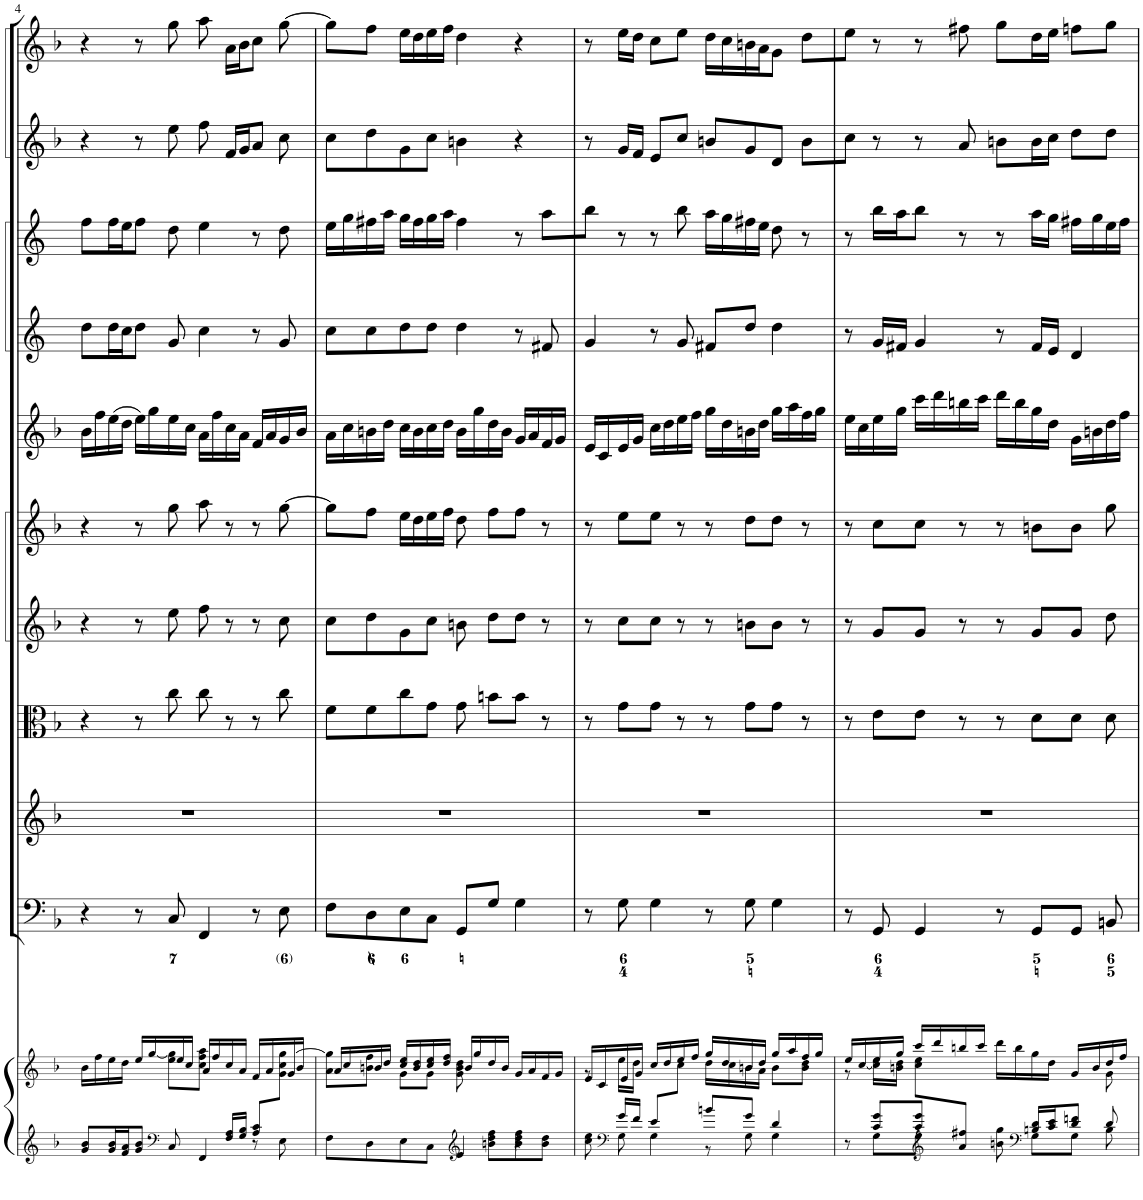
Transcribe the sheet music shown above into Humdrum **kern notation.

**kern	**kern	**kern	**kern	**kern	**kern	**kern	**kern	**kern	**kern	**kern	**kern
*part11	*part11	*part10	*part9	*part8	*part7	*part6	*part5	*part4	*part3	*part2	*part1
*staff12	*staff11	*staff10	*staff9	*staff8	*staff7	*staff6	*staff5	*staff4	*staff3	*staff2	*staff1
*I"Piano reduction	*	*I"Continuo	*I"Alto	*I"Viola	*I"Violino II	*I"Violino I	*I"Violino Solo	*I"Corno II	*I"Corno I	*I"Oboe II	*I"Oboe I
*I'Pno	*	*	*	*	*	*	*I'Vln	*	*	*I'Ob	*I'Ob
!!LO:PB:g=z
*clefG2	*clefG2	*clefF4	*clefG2	*clefC3	*clefG2	*clefG2	*clefG2	*clefG2	*clefG2	*clefG2	*clefG2
*	*	*	*	*	*	*	*	*Trd4c7	*Trd4c7	*	*
*k[b-]	*k[b-]	*k[b-]	*k[b-]	*k[b-]	*k[b-]	*k[b-]	*k[b-]	*k[]	*k[]	*k[b-]	*k[b-]
*M4/4	*M4/4	*M4/4	*M4/4	*M4/4	*M4/4	*M4/4	*M4/4	*M4/4	*M4/4	*M4/4	*M4/4
*met(c)	*met(c)	*met(c)	*met(c)	*met(c)	*met(c)	*met(c)	*met(c)	*met(c)	*met(c)	*met(c)	*met(c)
=4	=4	=4	=4	=4	=4	=4	=4	=4	=4	=4	=4
*^	*^	*	*	*	*	*	*	*	*	*	*
8ryy	8g/ 8b-/L	16b-\LL	4ryy	4r	1r	4r	4r	4r	16b-\LL	8dd\L	8ff\L	4r	4r
.	.	16ff\	.	.	.	.	.	.	16ff\	.	.	.	.
.	16g/ 16b-/L	16ee\	.	.	.	.	.	.	(16ee\	16dd\L	16ff\L	.	.
.	16f/ 16a/J	16dd\JJ	.	.	.	.	.	.	16dd\JJ	16cc\J	16ee\J	.	.
.	8g/ 8b-/J	16ee/LL	8ryy	8r	.	8r	8r	8r	16ee\LL)	8dd\J	8ff\J	8r	8r
.	.	[16gg/	.	.	.	.	.	.	16gg\	.	.	.	.
*clefF4	*	*	*	*	*	*	*	*	*	*	*	*	*
.	8C/	16ee/	8ee\ 8gg\]L	8C/	.	8cc\	8ee\	8gg\	16ee\	8g/	8dd\	8ee\	8gg\
.	.	16cc/JJ	.	.	.	.	.	.	16cc\JJ	.	.	.	.
.	4FF/	16a/LL	8cc\ 8ff\ 8aa\J	4FF/	.	8cc\	8ff\	8aa\	16a\LL	4cc\	4ee\	8ff\	8aa\
.	.	16ff/	.	.	.	.	.	.	16ff\	.	.	.	.
16F/ 16A/LL	.	16cc/	4ryy	.	.	8r	8r	8r	16cc\	.	.	16f/LL	16a\LL
16G/ 16B-/JJ	.	16a/JJ	.	.	.	.	.	.	16a\JJ	.	.	16g/J	16b-\J
8A/ 8c/L	8r	16f/LL	.	8r	.	8r	8r	8r	16f/LL	8r	8r	8a/J	8cc\J
.	.	16a/	.	.	.	.	.	.	16a/	.	.	.	.
8ryy	8E\	16g/	8g\ 8cc\ [>8gg\J	8E\	.	8cc\	8cc\	[8gg\	16g/	8g/	8dd\	8cc\	[8gg\
.	.	16b-/JJ	.	.	.	.	.	.	16b-/JJ	.	.	.	.
=5	=5	=5	=5	=5	=5	=5	=5	=5	=5	=5	=5	=5	=5
8ryy	8F\L	16a/LL	8a\ 8gg\]L	8F\L	1r	8f\L	8cc\L	8gg\L]	16a\LL	8cc\L	16ee\LL	8cc\L	8gg\L]
.	.	16cc/	.	.	.	.	.	.	16cc\	.	16gg\	.	.
.	8D\	16bn/	8b\ 8ff\J	8D\	.	8f\	8dd\	8ff\J	16bn\	8cc\	16ff#X\	8dd\	8ff\J
.	.	16dd/JJ	.	.	.	.	.	.	16dd\JJ	.	16aa\JJ	.	.
.	8E\	16cc/ 16ee/LL	8g\L	8E\	.	8cc\	8g\	16ee\LL	16cc\LL	8dd\	16gg\LL	8g\	16ee\LL
.	.	16b/ 16dd/	.	.	.	.	.	16dd\	16b\	.	16ff#\	.	16dd\
.	8C\J	16cc/ 16ee/	8g\J	8C\J	.	8g\J	8cc\J	16ee\	16cc\	8dd\J	16gg\	8cc\J	16ee\
.	.	16dd/ 16ff/JJ	.	.	.	.	.	16ff\JJ	16dd\JJ	.	16aa\JJ	.	16ff\JJ
.	4GG/	16b/LL	8g\ 8b\ 8dd\	8GG/L	.	8g\	8bn\	8dd\	16b\LL	4dd\	4ff#\	4bn\	4dd\
.	.	16gg/	.	.	.	.	.	.	16gg\	.	.	.	.
*clefG2	*	*	*	*	*	*	*	*	*	*	*	*	*
8bn\ 8dd\ 8ff\L	.	16dd/	4.ryy	8G/J	.	8bn\L	8dd\L	8ff\L	16dd\	.	.	.	.
.	.	16b/JJ	.	.	.	.	.	.	16b\JJ	.	.	.	.
8b\ 8dd\ 8ff\	4r	16g/LL	.	4G\	.	8b\J	8dd\J	8ff\J	16g/LL	8r	8r	4r	4r
.	.	16a/	.	.	.	.	.	.	16a/	.	.	.	.
8b\ 8dd\J	.	16f/	.	.	.	8r	8r	8r	16f/	8f#X/	8aa\L	.	.
.	.	16g/JJ	.	.	.	.	.	.	16g/JJ	.	.	.	.
=6	=6	=6	=6	=6	=6	=6	=6	=6	=6	=6	=6	=6	=6
*	*^	*	*	*	*	*	*	*	*	*	*	*	*
4ryy	8cc\ 8ee\	8ryy	16e/LL	8r	8r	1r	8r	8r	8r	16e/LL	4g/	8bb\J	8r	8r
.	.	.	16c/	.	.	.	.	.	.	16c/	.	.	.	.
*clefF4	*	*	*	*	*	*	*	*	*	*	*	*	*	*
.	16g/LL	8G\	16e/	16ee\LL	8G\	.	8g\L	8cc\L	8ee\L	16e/	.	8r	16g/LL	16ee\LL
.	16f/JJ	.	16g/JJ	16dd\JJ	.	.	.	.	.	16g/JJ	.	.	16f/JJ	16dd\JJ
8e/L	4ryy	4G\	16cc/LL	8ryy	4G\	.	8g\J	8cc\J	8ee\J	16cc\LL	8r	8r	8e/L	8cc\L
.	.	.	16dd/	.	.	.	.	.	.	16dd\	.	.	.	.
2ryy	.	.	16ee/	8cc\J	.	.	8r	8r	8r	16ee\	8g/	8bb\	8cc/J	8ee\J
.	.	.	16ff/JJ	.	.	.	.	.	.	16ff\JJ	.	.	.	.
.	8bn/L	8r	16gg/LL	16dd\LL	8r	.	8r	8r	8r	16gg\LL	8f#X/L	16aa\LL	8bn/L	16dd\LL
.	.	.	16dd/	16cc\	.	.	.	.	.	16dd\	.	16gg\	.	16cc\
.	8g/J	8G\	16bn/	16b\	8G\	.	8g\L	8bn\L	8dd\L	16bn\	8dd/J	16ff#X\	8g/	16bn\
.	.	.	16dd/JJ	16a\JJ	.	.	.	.	.	16dd\JJ	.	16ee\JJ	.	16a\J
.	4d/	4G\	16gg/LL	8b\L	4G\	.	8g\J	8b\J	8dd\J	16gg\LL	4dd\	8dd\	8d/J	8g\J
.	.	.	16aa/	.	.	.	.	.	.	16aa\	.	.	.	.
8ryy	.	.	16ff/	8b\ 8dd\J	.	.	8r	8r	8r	16ff\	.	8r	8b\L	8dd\L
.	.	.	16gg/JJ	.	.	.	.	.	.	16gg\JJ	.	.	.	.
=7	=7	=7	=7	=7	=7	=7	=7	=7	=7	=7	=7	=7	=7	=7
4.ryy	8r	8ryy	16ee/LL	8r	8r	1r	8r	8r	8r	16ee\LL	8r	8r	8cc\J	8ee\J
.	.	.	[<16cc/	.	.	.	.	.	.	16cc\	.	.	.	.
.	8c/ 8g/L	8G\L	16ee/	16cc\] 16ee\LL	8GG/	.	8e\L	8g/L	8cc\L	16ee\	16g/LL	16bb\LL	8r	8r
.	.	.	16gg/JJ	16bn\ 16dd\JJ	.	.	.	.	.	16gg\JJ	16f#X/JJ	16aa\J	.	.
.	8c/ 8g/J	8G\J	16ccc/LL	8cc\ 8ee\L	4GG/	.	8e\J	8g/J	8cc\J	16ccc\LL	4g/	8bb\J	8r	8r
.	.	.	16ddd/	.	.	.	.	.	.	16ddd\	.	.	.	.
*clefG2	*	*	*	*	*	*	*	*	*	*	*	*	*	*
8a/ 8ff#X/J	8ryy	8ryy	16bbn/	4ryy	.	.	8r	8r	8r	16bbn\	.	8r	8a/	8ff#X\
.	.	.	16ccc/JJ	.	.	.	.	.	.	16ccc\JJ	.	.	.	.
8bn\ 8gg\	8ryy	8ryy	16ddd\LL	.	8r	.	8r	8r	8r	16ddd\LL	8r	8r	8bn\L	8gg\L
.	.	.	16bb\	.	.	.	.	.	.	16bb\	.	.	.	.
*clefF4	*	*	*	*	*	*	*	*	*	*	*	*	*	*
4.ryy	16Bn/ 16d/LL	8G\L	16gg\	8ryy	8GG/L	.	8d\L	8g/L	8bn\L	16gg\	16f#/LL	16aa\LL	16b\L	16dd\L
.	16c/ 16e/J	.	16dd\JJ	.	.	.	.	.	.	16dd\JJ	16e/JJ	16gg\JJ	16cc\JJ	16ee\JJ
.	8d/ 8fn/J	8G\J	16g/LL	8ryy	8GG/J	.	8d\J	8g/J	8b\J	16g\LL	4d/	16ff#X\LL	8dd\L	8ffn\L
.	.	.	16b/	.	.	.	.	.	.	16bn\	.	16gg\	.	.
.	8d/	8B\	16dd/	8g\	8BBn/	.	8d\	8dd\	8gg\	16dd\	.	16ee\	8dd\J	8gg\J
.	.	.	16ff/JJ	.	.	.	.	.	.	16ff\JJ	.	16ff#\JJ	.	.
*v	*v	*v	*	*	*	*	*	*	*	*	*	*	*	*
*	*v	*v	*	*	*	*	*	*	*	*	*	*
=	=	=	=	=	=	=	=	=	=	=	=
*-	*-	*-	*-	*-	*-	*-	*-	*-	*-	*-	*-
